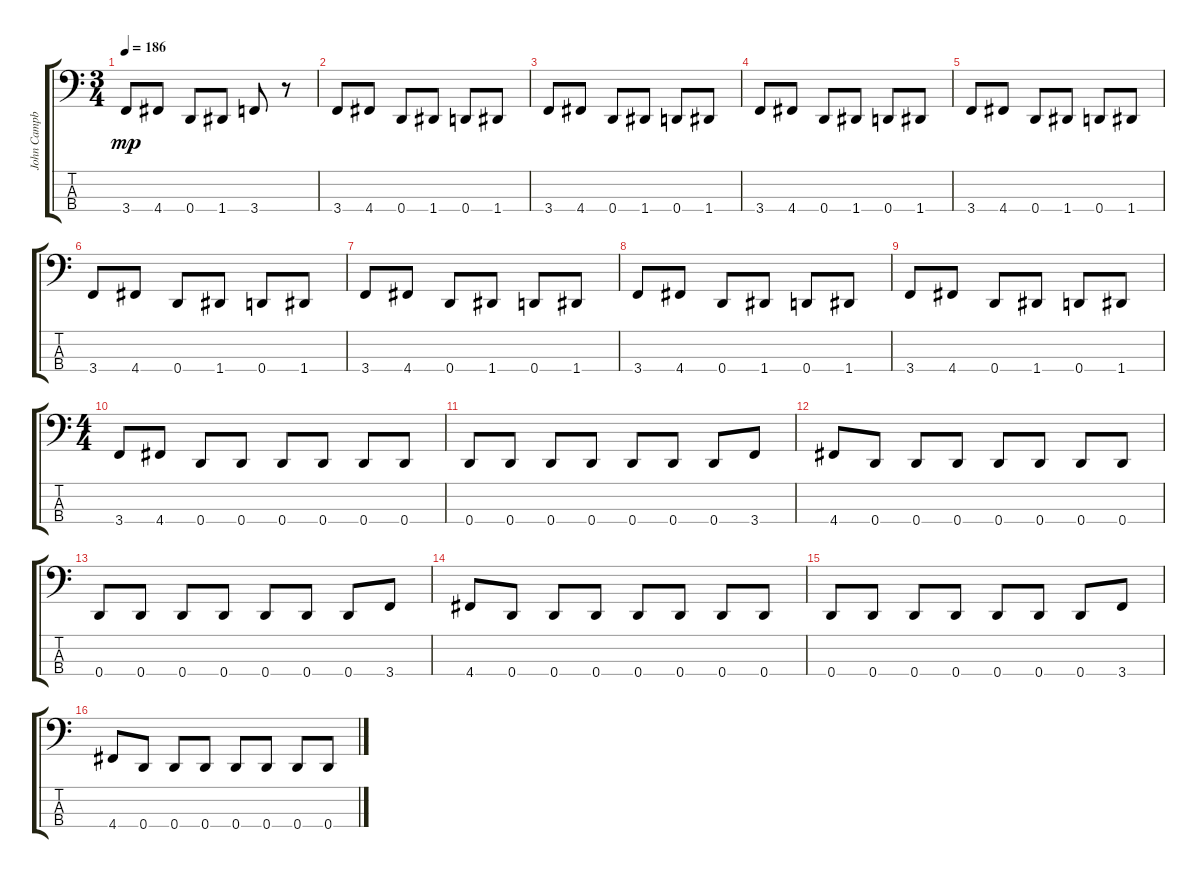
\track ("John Campbell" "John Campb") {instrument electricbasspick}
\staff {score tabs}
\tuning (G2 D2 A1 D1) {hide}
\ts (3 4)
\tempo 186
\clef f4
\ks c
3.4.8{dy mp} 4.4.8 0.4.8 1.4.8 3.4.8 r.8 |
3.4.8 4.4.8 0.4.8 1.4.8 0.4.8 1.4.8 |
3.4.8 4.4.8 0.4.8 1.4.8 0.4.8 1.4.8 |
3.4.8 4.4.8 0.4.8 1.4.8 0.4.8 1.4.8 |
3.4.8 4.4.8 0.4.8 1.4.8 0.4.8 1.4.8 |
3.4.8 4.4.8 0.4.8 1.4.8 0.4.8 1.4.8 |
3.4.8 4.4.8 0.4.8 1.4.8 0.4.8 1.4.8 |
3.4.8 4.4.8 0.4.8 1.4.8 0.4.8 1.4.8 |
3.4.8 4.4.8 0.4.8 1.4.8 0.4.8 1.4.8 |
\ts (4 4)
3.4.8 4.4.8 0.4.8 0.4.8 0.4.8 0.4.8 0.4.8 0.4.8 |
0.4.8 0.4.8 0.4.8 0.4.8 0.4.8 0.4.8 0.4.8 3.4.8 |
4.4.8 0.4.8 0.4.8 0.4.8 0.4.8 0.4.8 0.4.8 0.4.8 |
0.4.8 0.4.8 0.4.8 0.4.8 0.4.8 0.4.8 0.4.8 3.4.8 |
4.4.8 0.4.8 0.4.8 0.4.8 0.4.8 0.4.8 0.4.8 0.4.8 |
0.4.8 0.4.8 0.4.8 0.4.8 0.4.8 0.4.8 0.4.8 3.4.8 |
4.4.8 0.4.8 0.4.8 0.4.8 0.4.8 0.4.8 0.4.8 0.4.8
